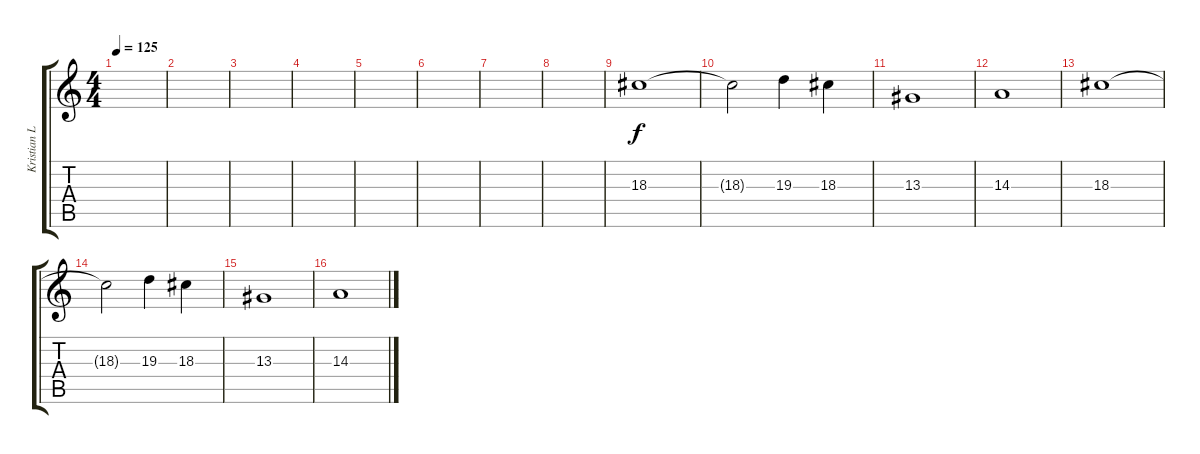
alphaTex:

\track ("Kristian Lorenc" "Kristian L") {instrument stringensemble1}
\staff {score tabs}
\tuning (E4 B3 G3 D3 A2 E2) {hide}
\ts (4 4)
\tempo 125
\clef g2
\ks c
|
|
|
|
|
|
|
|
18.3.1 |
18.3{t}.2 19.3.4 18.3.4 |
13.3.1 |
14.3.1 |
18.3.1 |
18.3{t}.2 19.3.4 18.3.4 |
13.3.1 |
14.3.1
